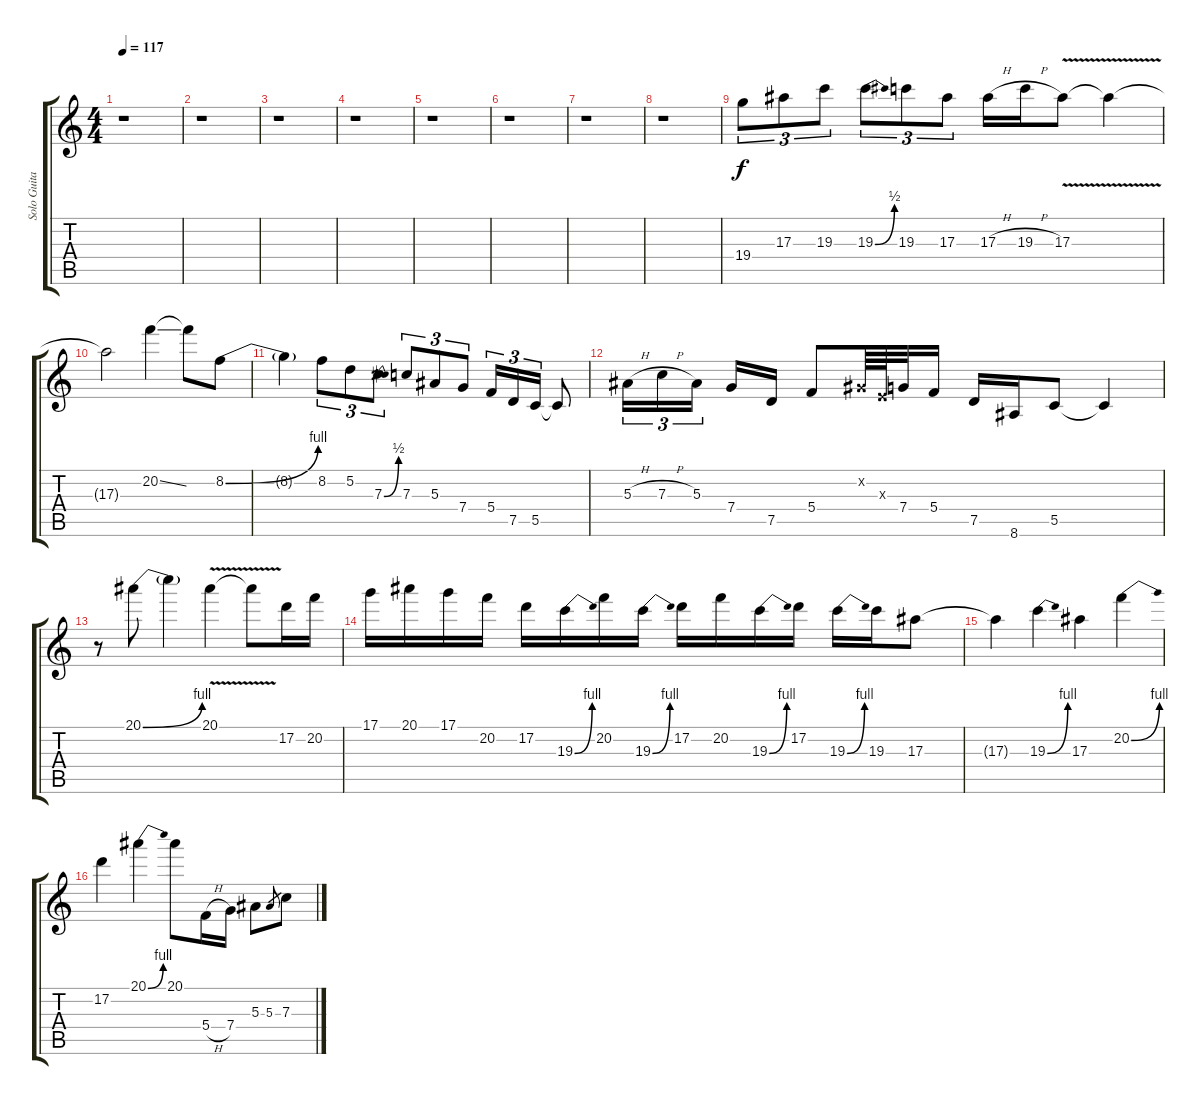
\track ("Solo Guitar" "Solo Guita") {instrument overdrivenguitar}
\staff {score tabs}
\tuning (D4 A3 F3 C3 G2 D2) {hide}
\ts (4 4)
\tempo 117
\clef g2
\ks c
r.1{dy f} |
r.1 |
r.1 |
r.1 |
r.1 |
r.1 |
r.1 |
r.1 |
19.4.8{tu (3 2)} 17.3.8{tu (3 2)} 19.3.8{tu (3 2)} 19.3{be (bend 0 0 60 2)}.8{tu (3 2)} 19.3.8{tu (3 2)} 17.3.8{tu (3 2)} 17.3{h}.16 19.3{h}.16 17.3{v}.8 17.3{t}.4 |
17.3{t}.2 20.2{ss}.4 20.2{t}.8 8.2{be (bend 0 0 60 4)}.8 |
8.2{t}.4 8.2.8{tu (3 2)} 5.2.8{tu (3 2)} 7.3{be (bend 0 0 60 2)}.8{tu (3 2)} 7.3.8{tu (3 2)} 5.3.8{tu (3 2)} 7.4.8{tu (3 2)} 5.4.16{tu (3 2)} 7.5.16{tu (3 2)} 5.5.16{tu (3 2)} 5.5{t}.8 |
5.3{h}.16{tu (3 2)} 7.3{h}.16{tu (3 2)} 5.3.16{tu (3 2)} 7.4.16 7.5.16 5.4.8 -1.2{x}.64 -1.3{x}.64 7.4.32 5.4.16 7.5.16 8.6.16 5.5.8 5.5{t}.4 |
r.8 20.1{be (bend 0 0 60 4)}.8 20.1{t}.4 20.1{v}.4 20.1{t}.8 17.2.16 20.2.16 |
17.1.16 20.1.16 17.1.16 20.2.16 17.2.16 19.3{be (bend 0 0 60 4)}.16 20.2.16 19.3{be (bend 0 0 60 4)}.16 17.2.16 20.2.16 19.3{be (bend 0 0 60 4)}.16 17.2.16 19.3{be (bend 0 0 60 4)}.16 19.3.16 17.3.8 |
17.3{t}.4 19.3{be (bend 0 0 60 4)}.4 17.3.4 20.2{be (bend 0 0 60 4)}.4 |
17.2.4 20.1{be (bend 0 0 60 4)}.4 20.1.8 5.4{h}.16 7.4.16 5.3.8 5.3.8{gr} 7.3.8
